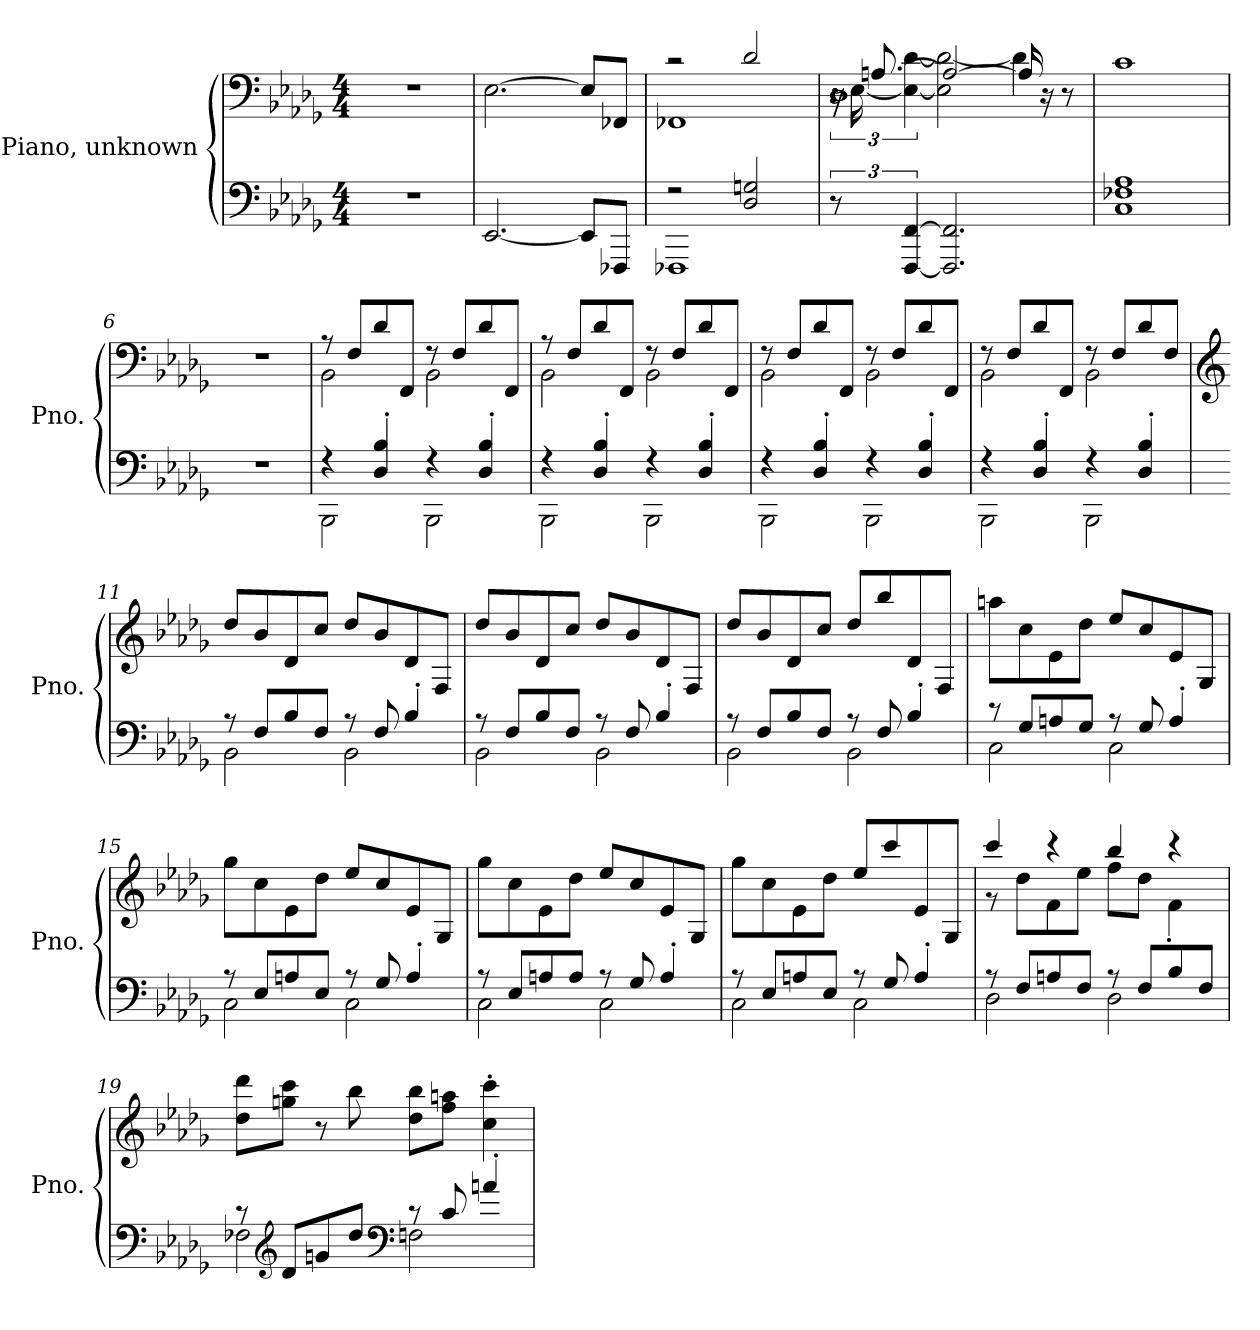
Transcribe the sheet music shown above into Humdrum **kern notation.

**kern	**kern
*part1	*part1
*staff2	*staff1
*I"Piano, unknown	*
*I'Pno.	*
*clefF4	*clefF4
*k[b-e-a-d-g-]	*k[b-e-a-d-g-]
*M4/4	*M4/4
*MM120	*MM120
=1	=1
1r	1r
=2	=2
[2.EE-/	[2.E-\
8EE-/L]	8E-/L]
8FFF-X/J	8FF-X/J
=3	=3
*^	*^
2r	1FFF-X	2r	1FF-X
2D-/ 2Gn/	.	2d-/	.
*v	*v	*	*
=4	=4	=4
*	*	*^
12r	16r	24r	1D-
.	.	[24E-\	.
.	[8.An/	.	.
[6FFF/ [6FF/	.	6E-\_ [6d-\	.
2.FFF/] 2.FF/]	2A/_	2E-\] 2d-\_	.
.	16A/]	4d-\]	.
.	16r	.	.
.	8r	.	.
*	*v	*v	*v
=5	=5
1C 1F-X 1A-	1c
=6	=6
1r	1r
=7	=7
*^	*^
4r	2BBB-\	8r	2BB-\
.	.	8F/L	.
4D-/' 4B-/'	.	8d-/	.
.	.	8FF/J	.
4r	2BBB-\	8r	2BB-\
.	.	8F/L	.
4D-/' 4B-/'	.	8d-/	.
.	.	8FF/J	.
!!LO:LB:g=z	!!
=8	=8	=8	=8
4r	2BBB-\	8r	2BB-\
.	.	8F/L	.
4D-/' 4B-/'	.	8d-/	.
.	.	8FF/J	.
4r	2BBB-\	8r	2BB-\
.	.	8F/L	.
4D-/' 4B-/'	.	8d-/	.
.	.	8FF/J	.
=9	=9	=9	=9
4r	2BBB-\	8r	2BB-\
.	.	8F/L	.
4D-/' 4B-/'	.	8d-/	.
.	.	8FF/J	.
4r	2BBB-\	8r	2BB-\
.	.	8F/L	.
4D-/' 4B-/'	.	8d-/	.
.	.	8FF/J	.
=10	=10	=10	=10
4r	2BBB-\	8r	2BB-\
.	.	8F/L	.
4D-/' 4B-/'	.	8d-/	.
.	.	8FF/J	.
4r	2BBB-\	8r	2BB-\
.	.	8F/L	.
4D-/' 4B-/'	.	8d-/	.
.	.	8F/J	.
*	*	*v	*v
=11	=11	=11
*	*	*clefG2
8r	2BB-\	8dd-/L
8F/L	.	8b-/
8B-/	.	8d-/
8F/J	.	8cc/J
8r	2BB-\	8dd-/L
8F/	.	8b-/
4B-'/	.	8d-/
.	.	8F/J
!!LO:LB:g=z
=12	=12	=12
8r	2BB-\	8dd-/L
8F/L	.	8b-/
8B-/	.	8d-/
8F/J	.	8cc/J
8r	2BB-\	8dd-/L
8F/	.	8b-/
4B-'/	.	8d-/
.	.	8F/J
=13	=13	=13
8r	2BB-\	8dd-/L
8F/L	.	8b-/
8B-/	.	8d-/
8F/J	.	8cc/J
8r	2BB-\	8dd-/L
8F/	.	8bb-/
4B-'/	.	8d-/
.	.	8F/J
=14	=14	=14
8r	2C\	8aan\L
8G-/L	.	8cc\
8An/	.	8e-\
8G-/J	.	8dd-\J
8r	2C\	8ee-/L
8G-/	.	8cc/
4A'/	.	8e-/
.	.	8G-/J
=15	=15	=15
8r	2C\	8gg-\L
8E-/L	.	8cc\
8An/	.	8e-\
8E-/J	.	8dd-\J
8r	2C\	8ee-/L
8G-/	.	8cc/
4A'/	.	8e-/
.	.	8G-/J
!!LO:LB:g=z
=16	=16	=16
8r	2C\	8gg-\L
8E-/L	.	8cc\
8An/	.	8e-\
8A/J	.	8dd-\J
8r	2C\	8ee-/L
8G-/	.	8cc/
4A'/	.	8e-/
.	.	8G-/J
=17	=17	=17
8r	2C\	8gg-\L
8E-/L	.	8cc\
8An/	.	8e-\
8E-/J	.	8dd-\J
8r	2C\	8ee-/L
8G-/	.	8ccc/
4A'/	.	8e-/
.	.	8G-/J
=18	=18	=18
*	*	*^
8r	2D-\	4ccc/	8r
8F/L	.	.	8dd-\L
8An/	.	4r	8f\
8F/J	.	.	8ee-\J
8r	2D-\	4bb-/	8ff\L
8F/L	.	.	8dd-\J
8B-/	.	4r	4f'\
8F/J	.	.	.
*	*	*v	*v
=19	=19	=19
8r	2F-X\	8dd-\ 8ddd-\L
*clefG2	*	*
8d-/L	.	8ggn\ 8ccc\J
8gn/	.	8r
8dd-/J	.	8bb-\
*clefF4	*	*
8r	2Fn\	8dd-\ 8bb-\L
8c/	.	8ff\ 8aan\J
4an'/	.	4cc\' 4ccc\'
*v	*v	*
=	=
*-	*-
